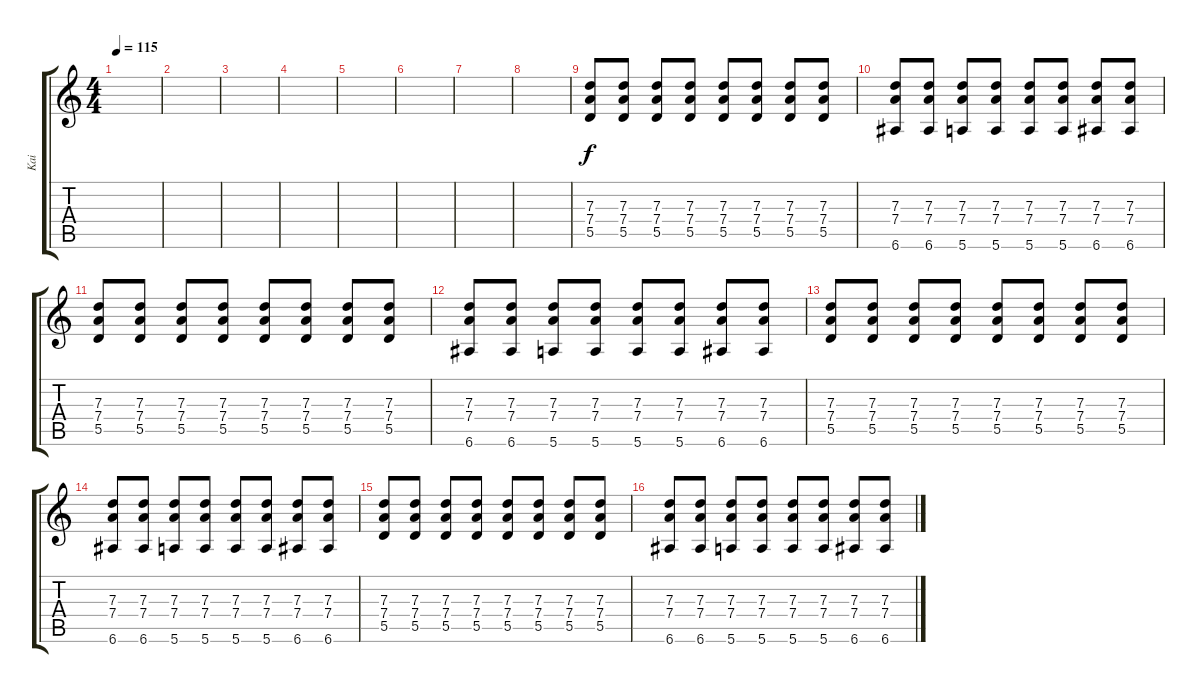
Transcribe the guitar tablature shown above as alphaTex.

\track ("Kai" "Kai") {instrument distortionguitar}
\staff {score tabs}
\tuning (E4 B3 G3 D3 A2 E2) {hide}
\ts (4 4)
\tempo 115
\clef g2
\ks c
|
|
|
|
|
|
|
|
(7.3 7.4 5.5).8 (7.3 7.4 5.5).8 (7.3 7.4 5.5).8 (7.3 7.4 5.5).8 (7.3 7.4 5.5).8 (7.3 7.4 5.5).8 (7.3 7.4 5.5).8 (7.3 7.4 5.5).8 |
(7.3 7.4 6.6).8 (7.3 7.4 6.6).8 (7.3 7.4 5.6).8 (7.3 7.4 5.6).8 (7.3 7.4 5.6).8 (7.3 7.4 5.6).8 (7.3 7.4 6.6).8 (7.3 7.4 6.6).8 |
(7.3 7.4 5.5).8 (7.3 7.4 5.5).8 (7.3 7.4 5.5).8 (7.3 7.4 5.5).8 (7.3 7.4 5.5).8 (7.3 7.4 5.5).8 (7.3 7.4 5.5).8 (7.3 7.4 5.5).8 |
(7.3 7.4 6.6).8 (7.3 7.4 6.6).8 (7.3 7.4 5.6).8 (7.3 7.4 5.6).8 (7.3 7.4 5.6).8 (7.3 7.4 5.6).8 (7.3 7.4 6.6).8 (7.3 7.4 6.6).8 |
(7.3 7.4 5.5).8 (7.3 7.4 5.5).8 (7.3 7.4 5.5).8 (7.3 7.4 5.5).8 (7.3 7.4 5.5).8 (7.3 7.4 5.5).8 (7.3 7.4 5.5).8 (7.3 7.4 5.5).8 |
(7.3 7.4 6.6).8 (7.3 7.4 6.6).8 (7.3 7.4 5.6).8 (7.3 7.4 5.6).8 (7.3 7.4 5.6).8 (7.3 7.4 5.6).8 (7.3 7.4 6.6).8 (7.3 7.4 6.6).8 |
(7.3 7.4 5.5).8 (7.3 7.4 5.5).8 (7.3 7.4 5.5).8 (7.3 7.4 5.5).8 (7.3 7.4 5.5).8 (7.3 7.4 5.5).8 (7.3 7.4 5.5).8 (7.3 7.4 5.5).8 |
(7.3 7.4 6.6).8 (7.3 7.4 6.6).8 (7.3 7.4 5.6).8 (7.3 7.4 5.6).8 (7.3 7.4 5.6).8 (7.3 7.4 5.6).8 (7.3 7.4 6.6).8 (7.3 7.4 6.6).8
